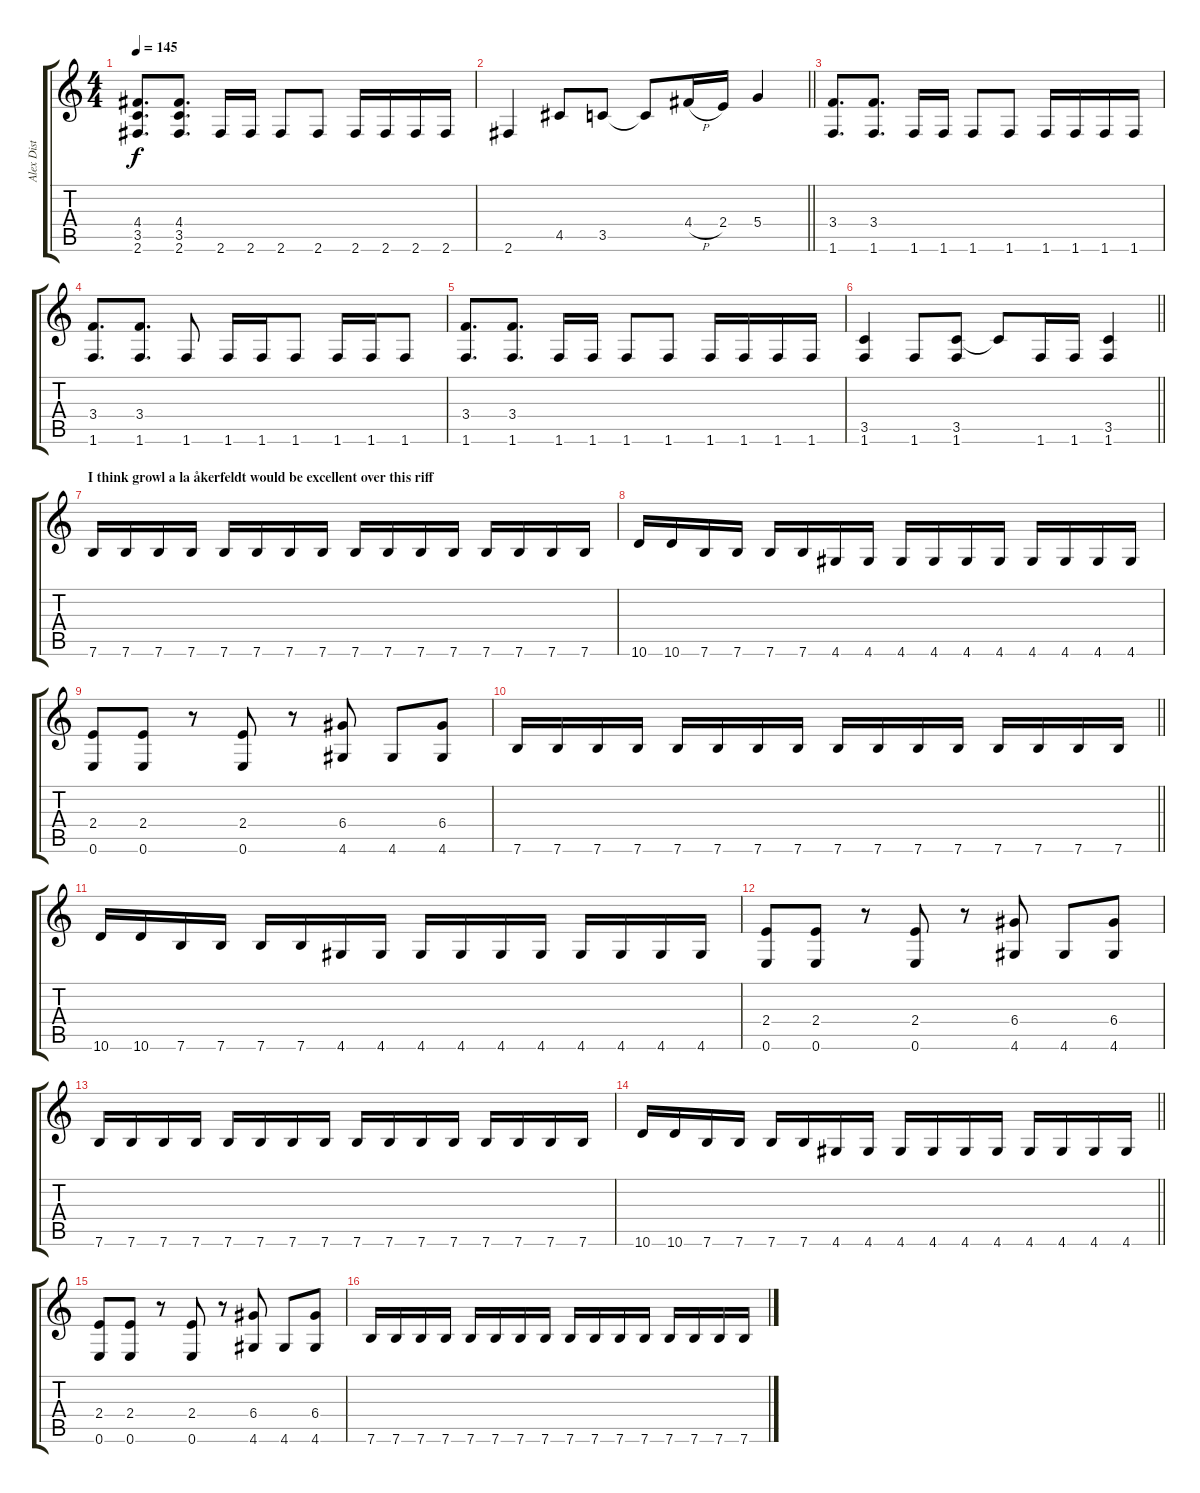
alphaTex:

\track ("Alex Dist" "Alex Dist") {instrument distortionguitar}
\staff {score tabs}
\tuning (E4 B3 G3 D3 A2 E2) {hide}
\ts (4 4)
\tempo 145
\clef g2
\ks c
(4.4 3.5 2.6).8{d dy f} (4.4 3.5 2.6).8{d} 2.6.16 2.6.16 2.6.8 2.6.8 2.6.16 2.6.16 2.6.16 2.6.16 |
\barLineRight lightlight
2.6.4 4.5.8 3.5.8 3.5{t}.8 4.4{h}.16 2.4.16 5.4.4 |
(3.4 1.6).8{d} (3.4 1.6).8{d} 1.6.16 1.6.16 1.6.8 1.6.8 1.6.16 1.6.16 1.6.16 1.6.16 |
(3.4 1.6).8{d} (3.4 1.6).8{d} 1.6.8 1.6.16 1.6.16 1.6.8 1.6.16 1.6.16 1.6.8 |
(3.4 1.6).8{d} (3.4 1.6).8{d} 1.6.16 1.6.16 1.6.8 1.6.8 1.6.16 1.6.16 1.6.16 1.6.16 |
\barLineRight lightlight
(3.5 1.6).4 1.6.8 (3.5 1.6).8 3.5{t}.8 1.6.16 1.6.16 (3.5 1.6).4 |
\section ("" "I think growl a la åkerfeldt would be excellent over this riff")
7.6.16 7.6.16 7.6.16 7.6.16 7.6.16 7.6.16 7.6.16 7.6.16 7.6.16 7.6.16 7.6.16 7.6.16 7.6.16 7.6.16 7.6.16 7.6.16 |
10.6.16 10.6.16 7.6.16 7.6.16 7.6.16 7.6.16 4.6.16 4.6.16 4.6.16 4.6.16 4.6.16 4.6.16 4.6.16 4.6.16 4.6.16 4.6.16 |
(2.4 0.6).8 (2.4 0.6).8 r.8 (2.4 0.6).8 r.8 (6.4 4.6).8 4.6.8 (6.4 4.6).8 |
\barLineRight lightlight
7.6.16 7.6.16 7.6.16 7.6.16 7.6.16 7.6.16 7.6.16 7.6.16 7.6.16 7.6.16 7.6.16 7.6.16 7.6.16 7.6.16 7.6.16 7.6.16 |
10.6.16 10.6.16 7.6.16 7.6.16 7.6.16 7.6.16 4.6.16 4.6.16 4.6.16 4.6.16 4.6.16 4.6.16 4.6.16 4.6.16 4.6.16 4.6.16 |
(2.4 0.6).8 (2.4 0.6).8 r.8 (2.4 0.6).8 r.8 (6.4 4.6).8 4.6.8 (6.4 4.6).8 |
7.6.16 7.6.16 7.6.16 7.6.16 7.6.16 7.6.16 7.6.16 7.6.16 7.6.16 7.6.16 7.6.16 7.6.16 7.6.16 7.6.16 7.6.16 7.6.16 |
\barLineRight lightlight
10.6.16 10.6.16 7.6.16 7.6.16 7.6.16 7.6.16 4.6.16 4.6.16 4.6.16 4.6.16 4.6.16 4.6.16 4.6.16 4.6.16 4.6.16 4.6.16 |
(2.4 0.6).8 (2.4 0.6).8 r.8 (2.4 0.6).8 r.8 (6.4 4.6).8 4.6.8 (6.4 4.6).8 |
7.6.16 7.6.16 7.6.16 7.6.16 7.6.16 7.6.16 7.6.16 7.6.16 7.6.16 7.6.16 7.6.16 7.6.16 7.6.16 7.6.16 7.6.16 7.6.16
